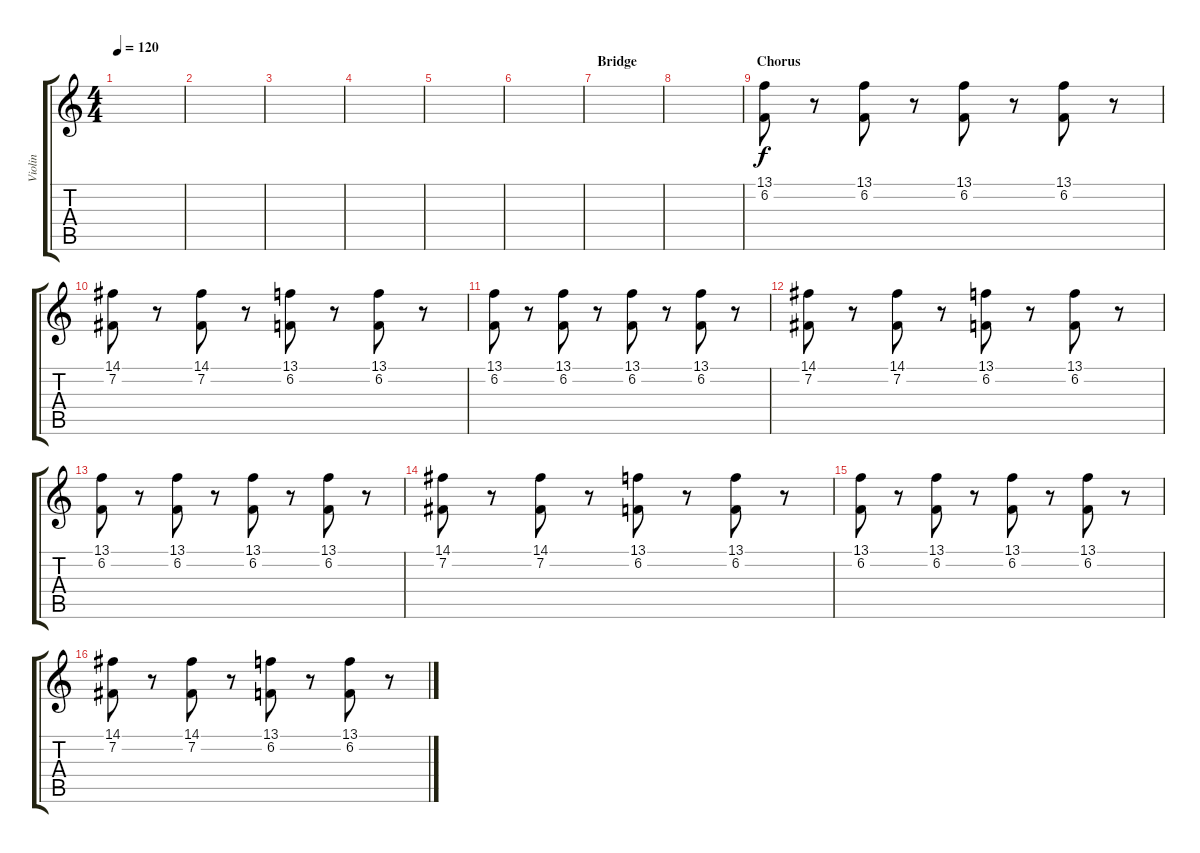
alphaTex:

\track ("Violin" "Violin") {instrument violin}
\staff {score tabs}
\tuning (E4 B3 G3 D3 A2 E2) {hide}
\ts (4 4)
\tempo 120
\clef g2
\ks c
|
|
|
|
|
|
\section ("" "Bridge")
|
|
\section ("" "Chorus")
(13.1 6.2).8 r.8 (13.1 6.2).8 r.8 (13.1 6.2).8 r.8 (13.1 6.2).8 r.8 |
(14.1 7.2).8 r.8 (14.1 7.2).8 r.8 (13.1 6.2).8 r.8 (13.1 6.2).8 r.8 |
(13.1 6.2).8 r.8 (13.1 6.2).8 r.8 (13.1 6.2).8 r.8 (13.1 6.2).8 r.8 |
(14.1 7.2).8 r.8 (14.1 7.2).8 r.8 (13.1 6.2).8 r.8 (13.1 6.2).8 r.8 |
(13.1 6.2).8 r.8 (13.1 6.2).8 r.8 (13.1 6.2).8 r.8 (13.1 6.2).8 r.8 |
(14.1 7.2).8 r.8 (14.1 7.2).8 r.8 (13.1 6.2).8 r.8 (13.1 6.2).8 r.8 |
(13.1 6.2).8 r.8 (13.1 6.2).8 r.8 (13.1 6.2).8 r.8 (13.1 6.2).8 r.8 |
(14.1 7.2).8 r.8 (14.1 7.2).8 r.8 (13.1 6.2).8 r.8 (13.1 6.2).8 r.8
